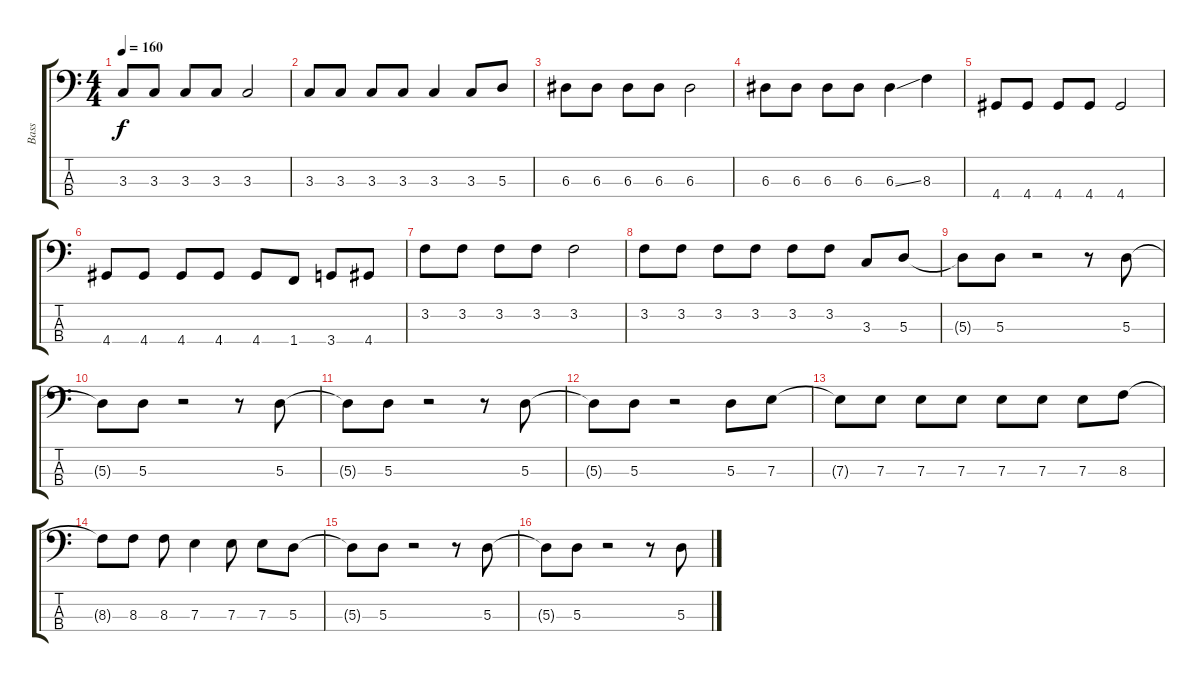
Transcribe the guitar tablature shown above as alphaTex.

\track ("Bass" "Bass") {instrument electricbassfinger}
\staff {score tabs}
\tuning (G2 D2 A1 E1) {hide}
\ts (4 4)
\tempo 160
\clef f4
\ks c
3.3.8{dy f} 3.3.8 3.3.8 3.3.8 3.3.2 |
3.3.8 3.3.8 3.3.8 3.3.8 3.3.4 3.3.8 5.3.8 |
6.3.8 6.3.8 6.3.8 6.3.8 6.3.2 |
6.3.8 6.3.8 6.3.8 6.3.8 6.3{ss}.4 8.3.4 |
4.4.8 4.4.8 4.4.8 4.4.8 4.4.2 |
4.4.8 4.4.8 4.4.8 4.4.8 4.4.8 1.4.8 3.4.8 4.4.8 |
3.2.8 3.2.8 3.2.8 3.2.8 3.2.2 |
3.2.8 3.2.8 3.2.8 3.2.8 3.2.8 3.2.8 3.3.8 5.3.8 |
5.3{t}.8 5.3.8 r.2 r.8 5.3.8 |
5.3{t}.8 5.3.8 r.2 r.8 5.3.8 |
5.3{t}.8 5.3.8 r.2 r.8 5.3.8 |
5.3{t}.8 5.3.8 r.2 5.3.8 7.3.8 |
7.3{t}.8 7.3.8 7.3.8 7.3.8 7.3.8 7.3.8 7.3.8 8.3.8 |
8.3{t}.8 8.3.8 8.3.8 7.3.4 7.3.8 7.3.8 5.3.8 |
5.3{t}.8 5.3.8 r.2 r.8 5.3.8 |
5.3{t}.8 5.3.8 r.2 r.8 5.3.8
